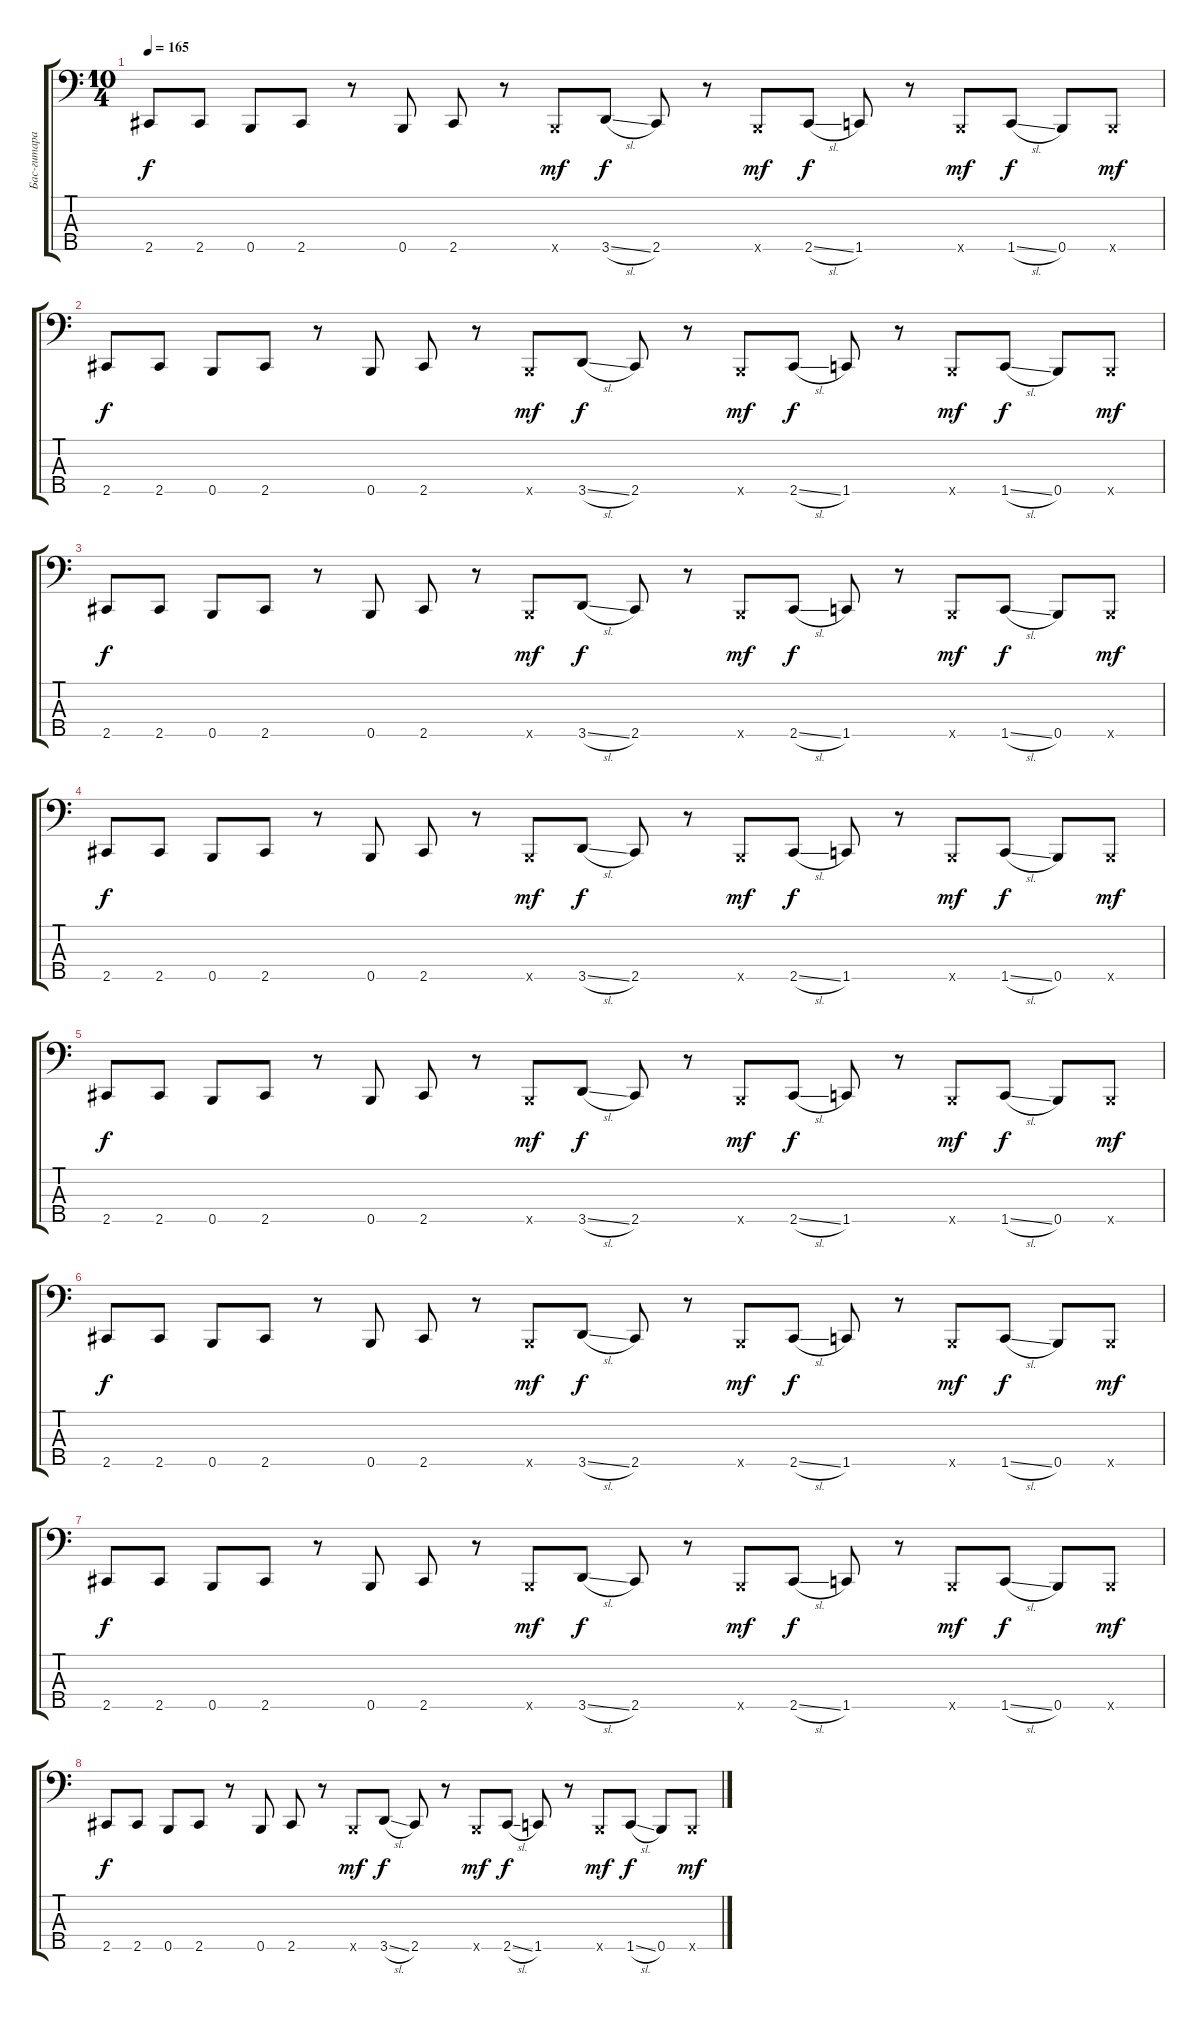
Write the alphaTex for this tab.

\track ("Бас-гитара" "Бас-гитара") {instrument electricbassfinger}
\staff {score tabs}
\tuning (G2 D2 A1 E1 B0) {hide}
\ts (10 4)
\tempo 165
\clef f4
\ks c
2.5.8{dy f} 2.5.8 0.5.8 2.5.8 r.8 0.5.8 2.5.8 r.8 0.5{x}.8{dy mf} 3.5{sl}.8{dy f} 2.5.8 r.8 0.5{x}.8{dy mf} 2.5{sl}.8{dy f} 1.5.8 r.8 0.5{x}.8{dy mf} 1.5{sl}.8{dy f} 0.5.8 0.5{x}.8{dy mf} |
2.5.8{dy f} 2.5.8 0.5.8 2.5.8 r.8 0.5.8 2.5.8 r.8 0.5{x}.8{dy mf} 3.5{sl}.8{dy f} 2.5.8 r.8 0.5{x}.8{dy mf} 2.5{sl}.8{dy f} 1.5.8 r.8 0.5{x}.8{dy mf} 1.5{sl}.8{dy f} 0.5.8 0.5{x}.8{dy mf} |
2.5.8{dy f} 2.5.8 0.5.8 2.5.8 r.8 0.5.8 2.5.8 r.8 0.5{x}.8{dy mf} 3.5{sl}.8{dy f} 2.5.8 r.8 0.5{x}.8{dy mf} 2.5{sl}.8{dy f} 1.5.8 r.8 0.5{x}.8{dy mf} 1.5{sl}.8{dy f} 0.5.8 0.5{x}.8{dy mf} |
2.5.8{dy f} 2.5.8 0.5.8 2.5.8 r.8 0.5.8 2.5.8 r.8 0.5{x}.8{dy mf} 3.5{sl}.8{dy f} 2.5.8 r.8 0.5{x}.8{dy mf} 2.5{sl}.8{dy f} 1.5.8 r.8 0.5{x}.8{dy mf} 1.5{sl}.8{dy f} 0.5.8 0.5{x}.8{dy mf} |
2.5.8{dy f} 2.5.8 0.5.8 2.5.8 r.8 0.5.8 2.5.8 r.8 0.5{x}.8{dy mf} 3.5{sl}.8{dy f} 2.5.8 r.8 0.5{x}.8{dy mf} 2.5{sl}.8{dy f} 1.5.8 r.8 0.5{x}.8{dy mf} 1.5{sl}.8{dy f} 0.5.8 0.5{x}.8{dy mf} |
2.5.8{dy f} 2.5.8 0.5.8 2.5.8 r.8 0.5.8 2.5.8 r.8 0.5{x}.8{dy mf} 3.5{sl}.8{dy f} 2.5.8 r.8 0.5{x}.8{dy mf} 2.5{sl}.8{dy f} 1.5.8 r.8 0.5{x}.8{dy mf} 1.5{sl}.8{dy f} 0.5.8 0.5{x}.8{dy mf} |
2.5.8{dy f} 2.5.8 0.5.8 2.5.8 r.8 0.5.8 2.5.8 r.8 0.5{x}.8{dy mf} 3.5{sl}.8{dy f} 2.5.8 r.8 0.5{x}.8{dy mf} 2.5{sl}.8{dy f} 1.5.8 r.8 0.5{x}.8{dy mf} 1.5{sl}.8{dy f} 0.5.8 0.5{x}.8{dy mf} |
2.5.8{dy f} 2.5.8 0.5.8 2.5.8 r.8 0.5.8 2.5.8 r.8 0.5{x}.8{dy mf} 3.5{sl}.8{dy f} 2.5.8 r.8 0.5{x}.8{dy mf} 2.5{sl}.8{dy f} 1.5.8 r.8 0.5{x}.8{dy mf} 1.5{sl}.8{dy f} 0.5.8 0.5{x}.8{dy mf}
